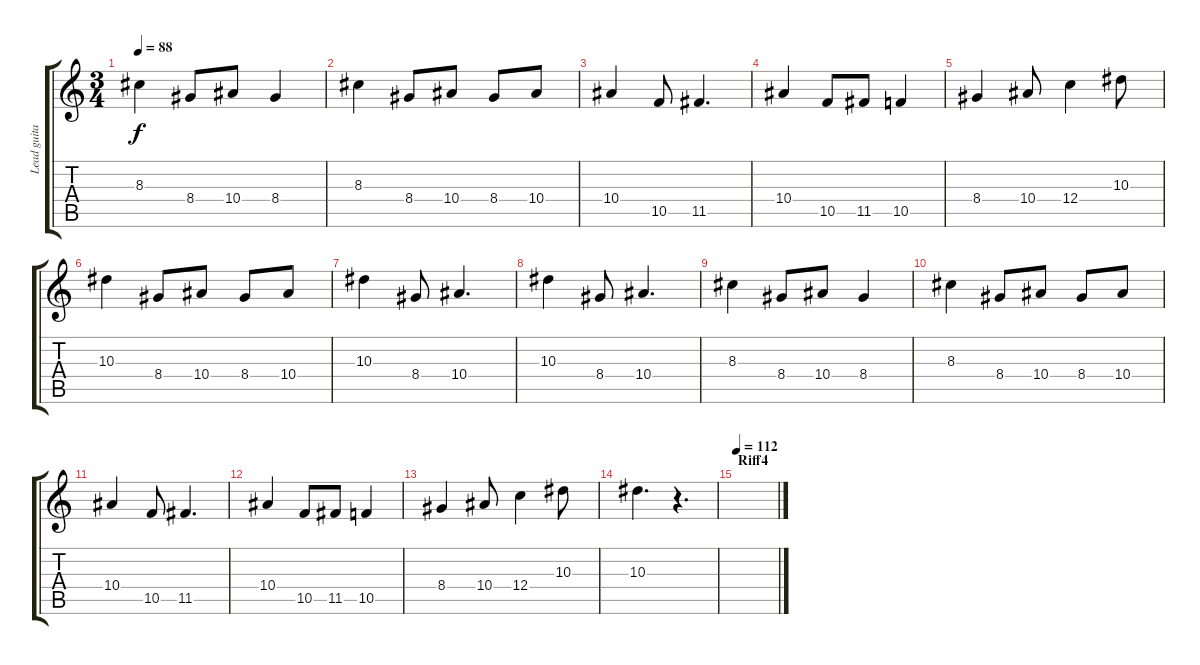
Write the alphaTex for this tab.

\track ("Lead guitar 2" "Lead guita") {instrument overdrivenguitar}
\staff {score tabs}
\tuning (D4 A3 F3 C3 G2 D2) {hide}
\ts (3 4)
\tempo 88
\clef g2
\ks c
8.3.4{dy f} 8.4.8 10.4.8 8.4.4 |
8.3.4 8.4.8 10.4.8 8.4.8 10.4.8 |
10.4.4 10.5.8 11.5.4{d} |
10.4.4 10.5.8 11.5.8 10.5.4 |
8.4.4 10.4.8 12.4.4 10.3.8 |
10.3.4 8.4.8 10.4.8 8.4.8 10.4.8 |
10.3.4 8.4.8 10.4.4{d} |
10.3.4 8.4.8 10.4.4{d} |
8.3.4 8.4.8 10.4.8 8.4.4 |
8.3.4 8.4.8 10.4.8 8.4.8 10.4.8 |
10.4.4 10.5.8 11.5.4{d} |
10.4.4 10.5.8 11.5.8 10.5.4 |
8.4.4 10.4.8 12.4.4 10.3.8 |
10.3.4{d} r.4{d} |
\section ("" "Riff4")
\tempo 112
